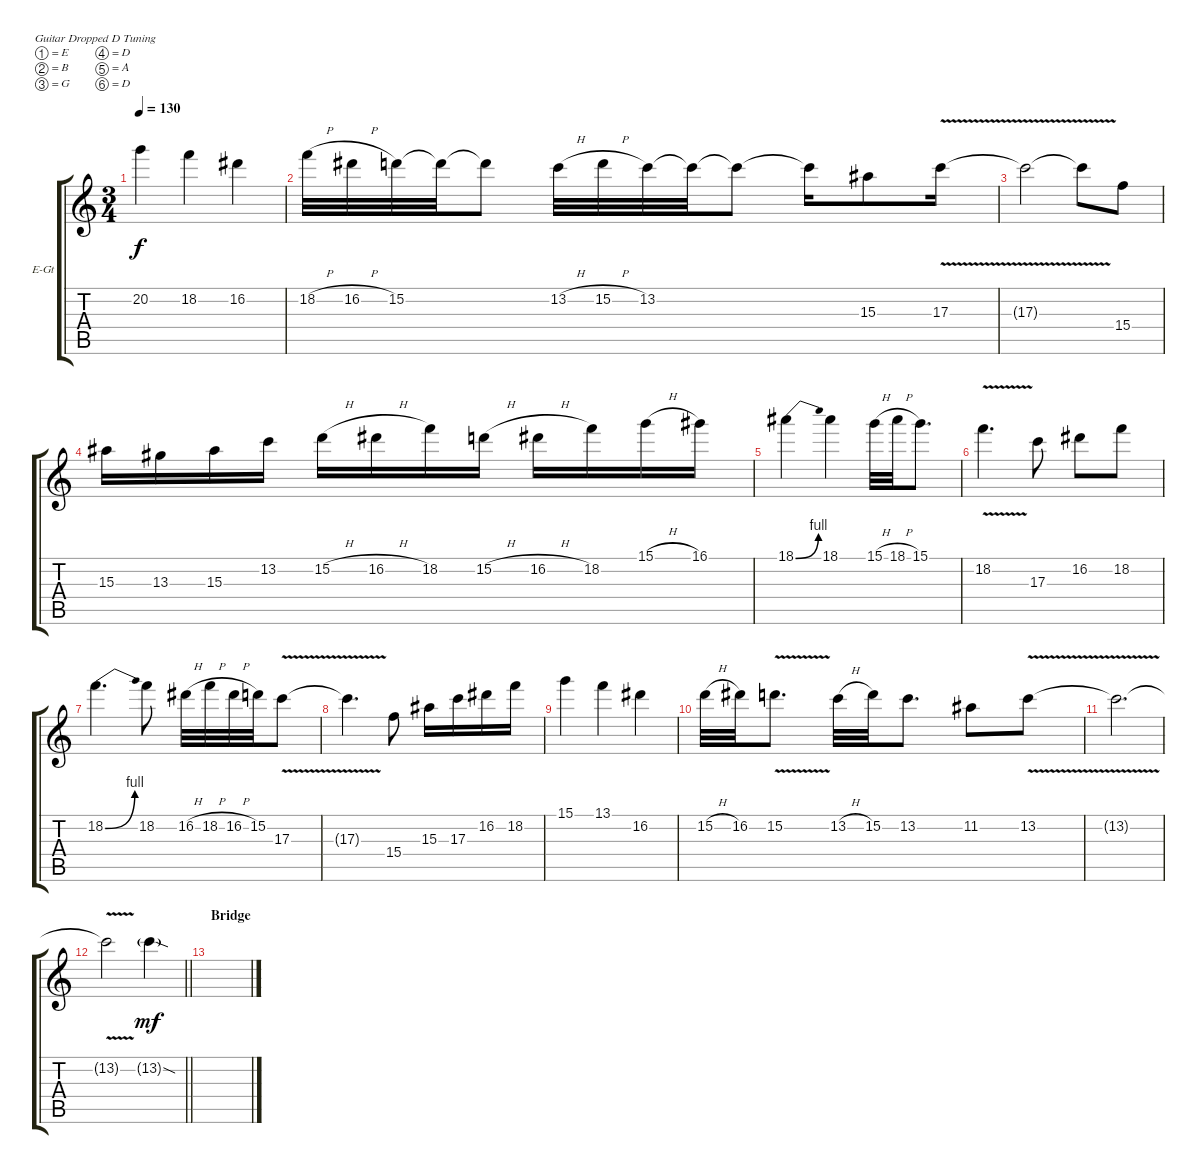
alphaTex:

\bracketExtendMode groupsimilarinstruments
\firstSystemTrackNameOrientation horizontal
\otherSystemsTrackNameOrientation horizontal
\track ("Lead Guitar" "E-Gt") {instrument distortionguitar}
\staff {score tabs}
\tuning (E4 B3 G3 D3 A2 D2)
\ts (3 4)
\tempo 130
\clef g2
\ks c
20.2.4{dy f} 18.2.4 16.2.4 |
18.2{h}.32 16.2{h}.32 15.2.32 15.2{t}.32 15.2{t}.8 13.2{h}.32 15.2{h}.32 13.2.32 13.2{t}.32 13.2{t}.8 13.2{t}.16 15.3.8 17.3{v}.16 |
17.3{v t}.2 17.3{v t}.8 15.4.8 |
15.3.16 13.3.16 15.3.16 13.2.16 15.2{h}.16 16.2{h}.16 18.2.16 15.2{h}.16 16.2{h}.16 18.2.16 15.1{h}.16 16.1.16 |
18.1{be (bend 0 0 60 4)}.4 18.1.4 15.1{h}.32 18.1{h}.32 15.1.8{d} |
18.2{v}.4{d} 17.3.8 16.2.8 18.2.8 |
18.2{be (bend 0 0 60 4)}.4{d} 18.2.8 16.2{h}.32 18.2{h}.32 16.2{h}.32 15.2.32 17.3{v}.8 |
17.3{v t}.4{d} 15.4.8 15.3.16 17.3.16 16.2.16 18.2.16 |
15.1.4 13.1.4 16.2.4 |
15.2{h}.32 16.2.32 15.2{v}.8{d} 13.2{h}.32 15.2.32 13.2.8{d} 11.2.8 13.2{v}.8 |
13.2{v t}.2{d} |
\barLineRight lightlight
13.2{v t}.2 13.2{sod g}.4{dy mf} |
\section ("" "Bridge")
